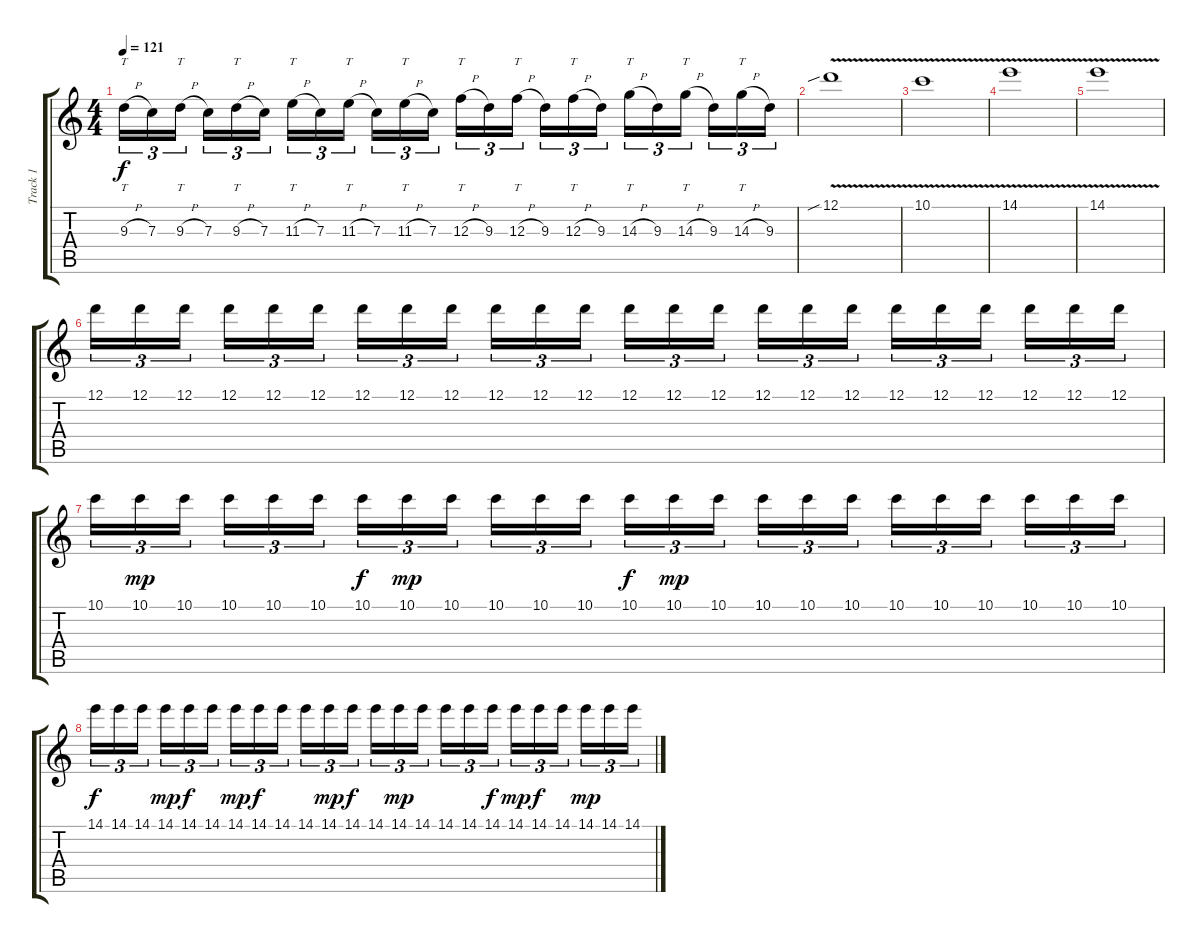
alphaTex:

\track ("Track 1" "Track 1") {instrument overdrivenguitar}
\staff {score tabs}
\tuning (D4 A3 F3 C3 G2 C2) {hide}
\ts (4 4)
\tempo 121
\clef g2
\ks c
9.3{h}.16{tt tu (3 2) dy f} 7.3.16{tu (3 2)} 9.3{h}.16{tt tu (3 2) beam splitsecondary} 7.3.16{tu (3 2)} 9.3{h}.16{tt tu (3 2)} 7.3.16{tu (3 2)} 11.3{h}.16{tt tu (3 2)} 7.3.16{tu (3 2)} 11.3{h}.16{tt tu (3 2) beam splitsecondary} 7.3.16{tu (3 2)} 11.3{h}.16{tt tu (3 2)} 7.3.16{tu (3 2)} 12.3{h}.16{tt tu (3 2)} 9.3.16{tu (3 2)} 12.3{h}.16{tt tu (3 2) beam splitsecondary} 9.3.16{tu (3 2)} 12.3{h}.16{tt tu (3 2)} 9.3.16{tu (3 2)} 14.3{h}.16{tt tu (3 2)} 9.3.16{tu (3 2)} 14.3{h}.16{tt tu (3 2) beam splitsecondary} 9.3.16{tu (3 2)} 14.3{h}.16{tt tu (3 2)} 9.3.16{tu (3 2)} |
12.1{v sib}.1 |
10.1{v}.1 |
14.1{v}.1 |
14.1{v}.1 |
12.1.16{tu (3 2)} 12.1.16{tu (3 2)} 12.1.16{tu (3 2) beam splitsecondary} 12.1.16{tu (3 2)} 12.1.16{tu (3 2)} 12.1.16{tu (3 2)} 12.1.16{tu (3 2)} 12.1.16{tu (3 2)} 12.1.16{tu (3 2) beam splitsecondary} 12.1.16{tu (3 2)} 12.1.16{tu (3 2)} 12.1.16{tu (3 2)} 12.1.16{tu (3 2)} 12.1.16{tu (3 2)} 12.1.16{tu (3 2) beam splitsecondary} 12.1.16{tu (3 2)} 12.1.16{tu (3 2)} 12.1.16{tu (3 2)} 12.1.16{tu (3 2)} 12.1.16{tu (3 2)} 12.1.16{tu (3 2) beam splitsecondary} 12.1.16{tu (3 2)} 12.1.16{tu (3 2)} 12.1.16{tu (3 2)} |
10.1.16{tu (3 2)} 10.1.16{tu (3 2) dy mp} 10.1.16{tu (3 2) beam splitsecondary} 10.1.16{tu (3 2)} 10.1.16{tu (3 2)} 10.1.16{tu (3 2)} 10.1.16{tu (3 2) dy f} 10.1.16{tu (3 2) dy mp} 10.1.16{tu (3 2) beam splitsecondary} 10.1.16{tu (3 2)} 10.1.16{tu (3 2)} 10.1.16{tu (3 2)} 10.1.16{tu (3 2) dy f} 10.1.16{tu (3 2) dy mp} 10.1.16{tu (3 2) beam splitsecondary} 10.1.16{tu (3 2)} 10.1.16{tu (3 2)} 10.1.16{tu (3 2)} 10.1.16{tu (3 2)} 10.1.16{tu (3 2)} 10.1.16{tu (3 2) beam splitsecondary} 10.1.16{tu (3 2)} 10.1.16{tu (3 2)} 10.1.16{tu (3 2)} |
14.1.16{tu (3 2) dy f} 14.1.16{tu (3 2)} 14.1.16{tu (3 2) beam splitsecondary} 14.1.16{tu (3 2) dy mp} 14.1.16{tu (3 2) dy f} 14.1.16{tu (3 2)} 14.1.16{tu (3 2) dy mp} 14.1.16{tu (3 2) dy f} 14.1.16{tu (3 2) beam splitsecondary} 14.1.16{tu (3 2)} 14.1.16{tu (3 2) dy mp} 14.1.16{tu (3 2) dy f} 14.1.16{tu (3 2)} 14.1.16{tu (3 2) dy mp} 14.1.16{tu (3 2) beam splitsecondary} 14.1.16{tu (3 2)} 14.1.16{tu (3 2)} 14.1.16{tu (3 2) dy f} 14.1.16{tu (3 2) dy mp} 14.1.16{tu (3 2) dy f} 14.1.16{tu (3 2) beam splitsecondary} 14.1.16{tu (3 2) dy mp} 14.1.16{tu (3 2)} 14.1.16{tu (3 2)}
